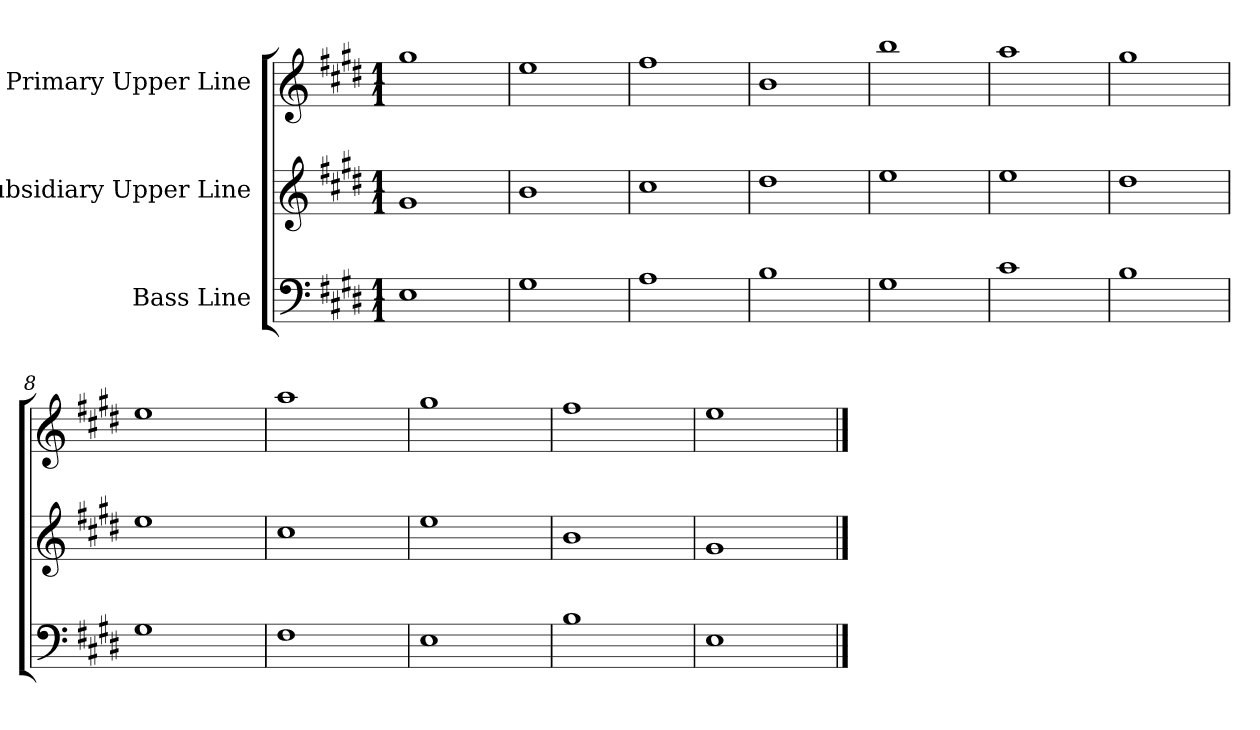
**kern	**kern	**kern
*part3	*part2	*part1
*staff3	*staff2	*staff1
*I"Bass Line	*I"Subsidiary Upper Line	*I"Primary Upper Line
*clefF4	*clefG2	*clefG2
*k[f#c#g#d#]	*k[f#c#g#d#]	*k[f#c#g#d#]
*M1/1	*M1/1	*M1/1
=1	=1	=1
1E	1g#	1gg#
=2	=2	=2
1G#	1b	1ee
=3	=3	=3
1A	1cc#	1ff#
=4	=4	=4
1B	1dd#	1b
=5	=5	=5
1G#	1ee	1bb
=6	=6	=6
1c#	1ee	1aa
=7	=7	=7
1B	1dd#	1gg#
=8	=8	=8
1G#	1ee	1ee
=9	=9	=9
1F#	1cc#	1aa
=10	=10	=10
1E	1ee	1gg#
=11	=11	=11
1B	1b	1ff#
=12	=12	=12
1E	1g#	1ee
==	==	==
*-	*-	*-
